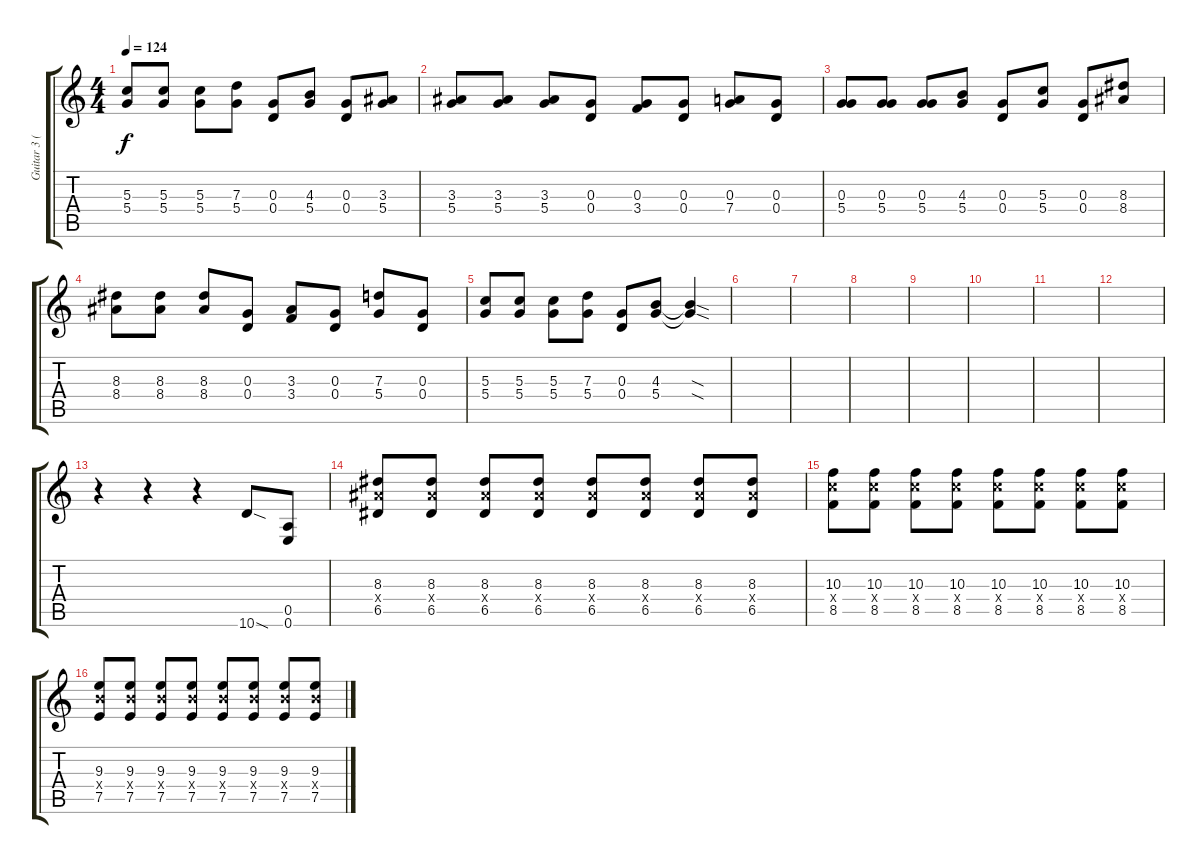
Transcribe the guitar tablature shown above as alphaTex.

\track ("Guitar 3 (solo)" "Guitar 3 (") {instrument electricguitarclean}
\staff {score tabs}
\tuning (E4 B3 G3 D3 A2 E2) {hide}
\ts (4 4)
\tempo 124
\clef g2
\ks c
(5.3 5.4).8{dy f} (5.3 5.4).8 (5.3 5.4).8 (7.3 5.4).8 (0.3 0.4).8 (4.3 5.4).8 (0.3 0.4).8 (3.3 5.4).8 |
(3.3 5.4).8 (3.3 5.4).8 (3.3 5.4).8 (0.3 0.4).8 (0.3 3.4).8 (0.3 0.4).8 (0.3 7.4).8 (0.3 0.4).8 |
(0.3 5.4).8 (0.3 5.4).8 (0.3 5.4).8 (4.3 5.4).8 (0.3 0.4).8 (5.3 5.4).8 (0.3 0.4).8 (8.3 8.4).8 |
(8.3 8.4).8 (8.3 8.4).8 (8.3 8.4).8 (0.3 0.4).8 (3.3 3.4).8 (0.3 0.4).8 (7.3 5.4).8 (0.3 0.4).8 |
(5.3 5.4).8 (5.3 5.4).8 (5.3 5.4).8 (7.3 5.4).8 (0.3 0.4).8 (4.3 5.4).8 (4.3{sod t} 5.4{sod t}).4 |
|
|
|
|
|
|
|
r.4 r.4 r.4 10.6{sod}.8 (0.5 0.6).8 |
(8.3 8.4{x} 6.5).8 (8.3 8.4{x} 6.5).8 (8.3 8.4{x} 6.5).8 (8.3 8.4{x} 6.5).8 (8.3 8.4{x} 6.5).8 (8.3 8.4{x} 6.5).8 (8.3 8.4{x} 6.5).8 (8.3 8.4{x} 6.5).8 |
(10.3 10.4{x} 8.5).8 (10.3 10.4{x} 8.5).8 (10.3 10.4{x} 8.5).8 (10.3 10.4{x} 8.5).8 (10.3 10.4{x} 8.5).8 (10.3 10.4{x} 8.5).8 (10.3 10.4{x} 8.5).8 (10.3 10.4{x} 8.5).8 |
(9.3 9.4{x} 7.5).8 (9.3 9.4{x} 7.5).8 (9.3 9.4{x} 7.5).8 (9.3 9.4{x} 7.5).8 (9.3 9.4{x} 7.5).8 (9.3 9.4{x} 7.5).8 (9.3 9.4{x} 7.5).8 (9.3 9.4{x} 7.5).8
